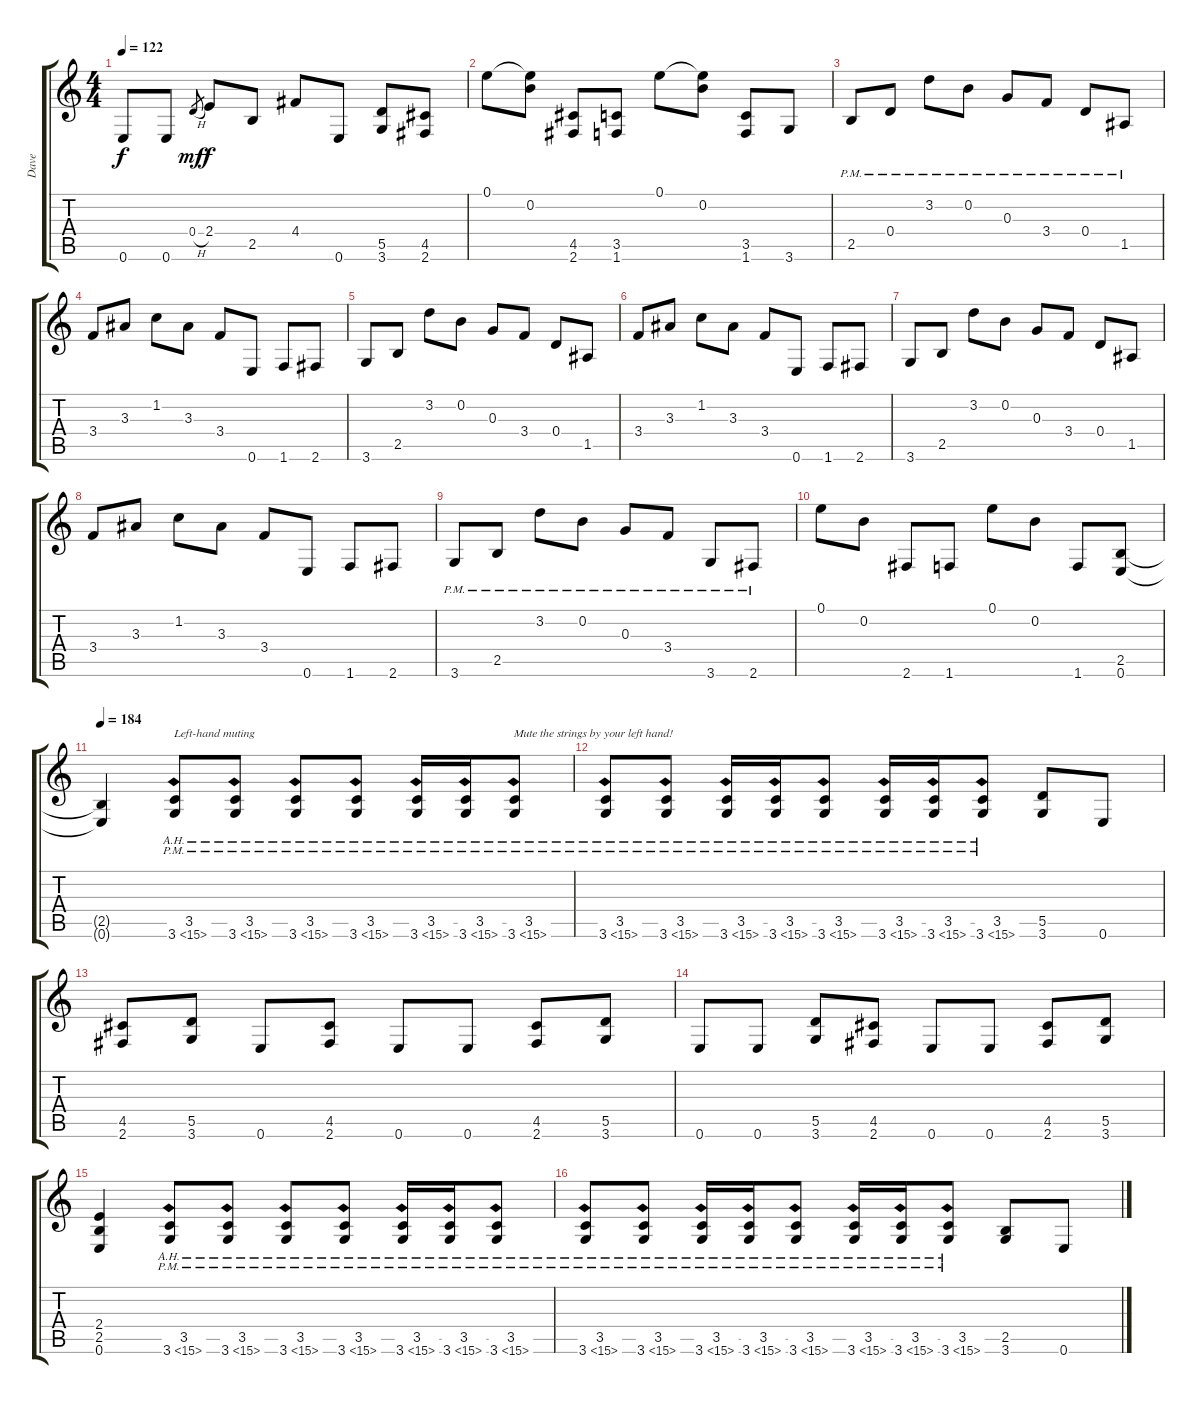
\track ("Dave" "Dave") {instrument distortionguitar}
\staff {score tabs}
\tuning (E4 B3 G3 D3 A2 E2) {hide}
\ts (4 4)
\tempo 122
\clef g2
\ks c
0.6.8{dy f} 0.6.8 0.4{h}.8{gr dy mf} 2.4.8{dy f} 2.5.8 4.4.8 0.6.8 (5.5 3.6).8 (4.5 2.6).8 |
0.1.8 (0.1{t} 0.2).8 (4.5 2.6).8 (3.5 1.6).8 0.1.8 (0.1{t} 0.2).8 (3.5 1.6).8 3.6.8 |
2.5{pm}.8 0.4{pm}.8 3.2{pm}.8 0.2{pm}.8 0.3{pm}.8 3.4{pm}.8 0.4{pm}.8 1.5{pm}.8 |
3.4.8 3.3.8 1.2.8 3.3.8 3.4.8 0.6.8 1.6.8 2.6.8 |
3.6.8 2.5.8 3.2.8 0.2.8 0.3.8 3.4.8 0.4.8 1.5.8 |
3.4.8 3.3.8 1.2.8 3.3.8 3.4.8 0.6.8 1.6.8 2.6.8 |
3.6.8 2.5.8 3.2.8 0.2.8 0.3.8 3.4.8 0.4.8 1.5.8 |
3.4.8 3.3.8 1.2.8 3.3.8 3.4.8 0.6.8 1.6.8 2.6.8 |
3.6{pm}.8 2.5{pm}.8 3.2{pm}.8 0.2{pm}.8 0.3{pm}.8 3.4{pm}.8 3.6{pm}.8 2.6{pm}.8 |
0.1.8 0.2.8 2.6.8 1.6.8 0.1.8 0.2.8 1.6.8 (2.5 0.6).8 |
\tempo 184
(2.5{t} 0.6{t}).4 (3.5{pm} 3.6{ah 12 pm}).8{txt "Left-hand muting"} (3.5{pm} 3.6{ah 12 pm}).8 (3.5{pm} 3.6{ah 12 pm}).8 (3.5{pm} 3.6{ah 12 pm}).8 (3.5{pm} 3.6{ah 12 pm}).16 (3.5{pm} 3.6{ah 12 pm}).16 (3.5{pm} 3.6{ah 12 pm}).8{txt "Mute the strings by your left hand!"} |
(3.5{pm} 3.6{ah 12 pm}).8 (3.5{pm} 3.6{ah 12 pm}).8 (3.5{pm} 3.6{ah 12 pm}).16 (3.5{pm} 3.6{ah 12 pm}).16 (3.5{pm} 3.6{ah 12 pm}).8 (3.5{pm} 3.6{ah 12 pm}).16 (3.5{pm} 3.6{ah 12 pm}).16 (3.5{pm} 3.6{ah 12 pm}).8 (5.5 3.6).8 0.6.8 |
(4.5 2.6).8 (5.5 3.6).8 0.6.8 (4.5 2.6).8 0.6.8 0.6.8 (4.5 2.6).8 (5.5 3.6).8 |
0.6.8 0.6.8 (5.5 3.6).8 (4.5 2.6).8 0.6.8 0.6.8 (4.5 2.6).8 (5.5 3.6).8 |
(2.4 2.5 0.6).4 (3.5{pm} 3.6{ah 12 pm}).8 (3.5{pm} 3.6{ah 12 pm}).8 (3.5{pm} 3.6{ah 12 pm}).8 (3.5{pm} 3.6{ah 12 pm}).8 (3.5{pm} 3.6{ah 12 pm}).16 (3.5{pm} 3.6{ah 12 pm}).16 (3.5{pm} 3.6{ah 12 pm}).8 |
(3.5{pm} 3.6{ah 12 pm}).8 (3.5{pm} 3.6{ah 12 pm}).8 (3.5{pm} 3.6{ah 12 pm}).16 (3.5{pm} 3.6{ah 12 pm}).16 (3.5{pm} 3.6{ah 12 pm}).8 (3.5{pm} 3.6{ah 12 pm}).16 (3.5{pm} 3.6{ah 12 pm}).16 (3.5{pm} 3.6{ah 12 pm}).8 (2.5 3.6).8 0.6.8
